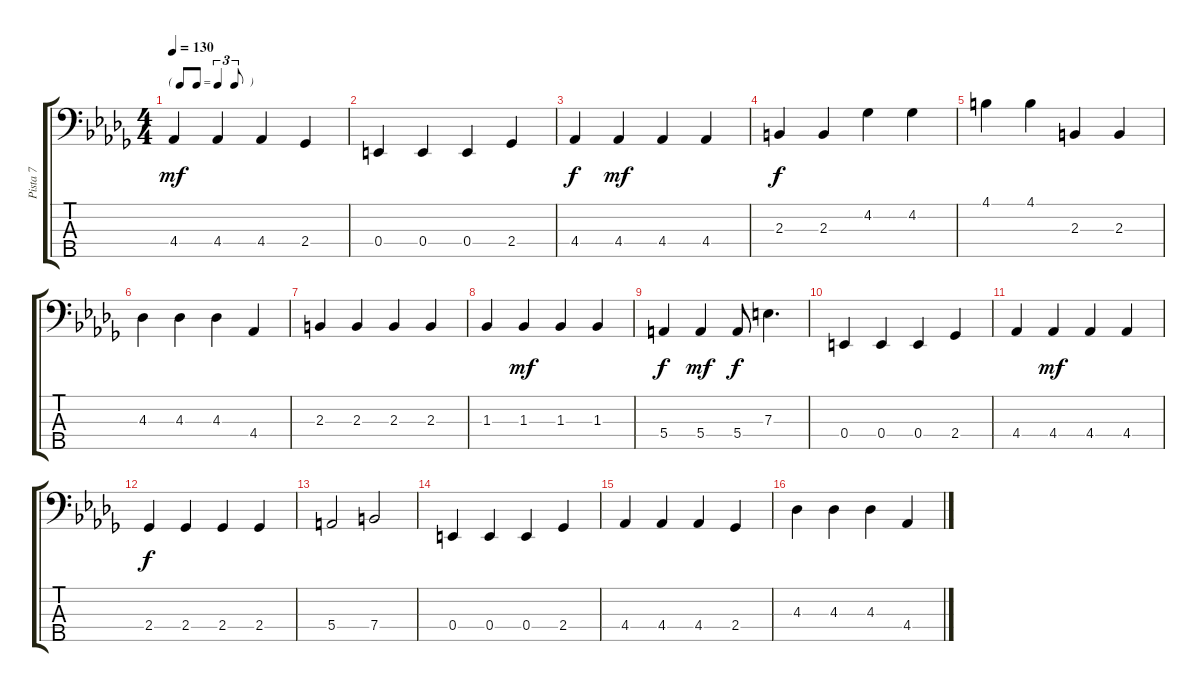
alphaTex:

\track ("Pista 7" "Pista 7") {instrument electricbassfinger}
\staff {score tabs}
\tuning (G2 D2 A1 E1 B0) {hide}
\ts (4 4)
\tf triplet8th
\tempo 130
\clef f4
\ks db
4.4.4{dy mf} 4.4.4 4.4.4 2.4.4 |
0.4.4 0.4.4 0.4.4 2.4.4 |
4.4.4{dy f} 4.4.4{dy mf} 4.4.4 4.4.4 |
2.3.4{dy f} 2.3.4 4.2.4 4.2.4 |
4.1.4 4.1.4 2.3.4 2.3.4 |
4.3.4 4.3.4 4.3.4 4.4.4 |
2.3.4 2.3.4 2.3.4 2.3.4 |
1.3.4 1.3.4{dy mf} 1.3.4 1.3.4 |
5.4.4{dy f} 5.4.4{dy mf} 5.4.8{dy f} 7.3.4{d} |
0.4.4 0.4.4 0.4.4 2.4.4 |
4.4.4 4.4.4{dy mf} 4.4.4 4.4.4 |
2.4.4{dy f} 2.4.4 2.4.4 2.4.4 |
5.4.2 7.4.2 |
0.4.4 0.4.4 0.4.4 2.4.4 |
4.4.4 4.4.4 4.4.4 2.4.4 |
4.3.4 4.3.4 4.3.4 4.4.4
